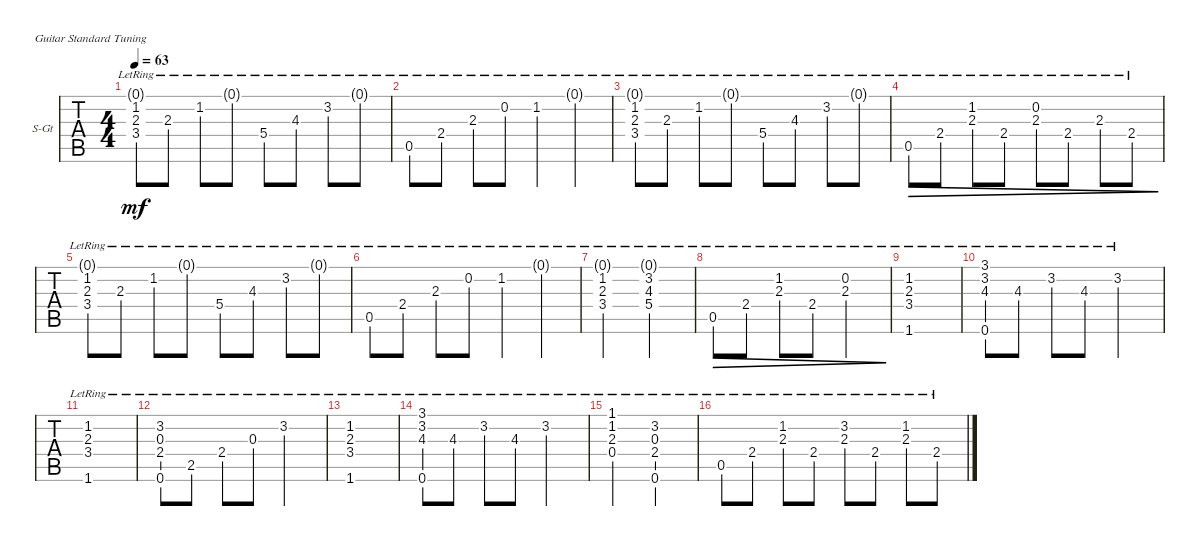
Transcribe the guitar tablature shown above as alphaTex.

\defaultSystemsLayout 4
\bracketExtendMode groupsimilarinstruments
\firstSystemTrackNameOrientation horizontal
\otherSystemsTrackNameOrientation horizontal
\track ("吉他1" "S-Gt") {instrument acousticguitarsteel}
\staff {tabs}
\tuning (E4 B3 G3 D3 A2 E2)
\ts (4 4)
\tempo 63
\clef g2
\ks c
(3.4{lr} 2.3{lr} 1.2{lr} 0.1{g lr}).8{dy mf} 2.3{lr}.8 1.2{lr}.8 0.1{g lr}.8 5.4{lr}.8 4.3{lr}.8 3.2{lr}.8 0.1{g lr}.8 |
0.5{lr}.8 2.4{lr}.8 2.3{lr}.8 0.2{lr}.8 1.2{lr}.4 0.1{g lr}.4 |
(3.4{lr} 2.3{lr} 1.2{lr} 0.1{g lr}).8 2.3{lr}.8 1.2{lr}.8 0.1{g lr}.8 5.4{lr}.8 4.3{lr}.8 3.2{lr}.8 0.1{g lr}.8 |
0.5{lr}.8{dec} 2.4{lr}.8{dec} (2.3{lr} 1.2{lr}).8{dec} 2.4{lr}.8{dec} (2.3{lr} 0.2{lr}).8{dec} 2.4{lr}.8{dec} 2.3{lr}.8{dec} 2.4{lr}.8{dec} |
(3.4{lr} 2.3{lr} 1.2{lr} 0.1{g lr}).8 2.3{lr}.8 1.2{lr}.8 0.1{g lr}.8 5.4{lr}.8 4.3{lr}.8 3.2{lr}.8 0.1{g lr}.8 |
0.5{lr}.8 2.4{lr}.8 2.3{lr}.8 0.2{lr}.8 1.2{lr}.4 0.1{g lr}.4 |
(3.4{lr} 2.3{lr} 1.2{lr} 0.1{g lr}).2 (5.4{lr} 4.3{lr} 3.2{lr} 0.1{g lr}).2 |
0.5{lr}.8{dec} 2.4{lr}.8{dec} (1.2{lr} 2.3{lr}).8{dec} 2.4{lr}.8{dec} (0.2{lr} 2.3{lr}).2{dec} |
(1.6{lr} 3.4{lr} 2.3{lr} 1.2{lr}).1 |
(0.6{lr} 4.3{lr} 3.2{lr} 3.1{lr}).8 4.3{lr}.8 3.2{lr}.8 4.3{lr}.8 3.2{lr}.2 |
(1.6{lr} 3.4{lr} 2.3{lr} 1.2{lr}).1 |
(0.6{lr} 2.4{lr} 0.3{lr} 3.2{lr}).8 2.5{lr}.8 2.4{lr}.8 0.3{lr}.8 3.2{lr}.2 |
(1.6{lr} 3.4{lr} 2.3{lr} 1.2{lr}).1 |
(0.6{lr} 4.3{lr} 3.2{lr} 3.1{lr}).8 4.3{lr}.8 3.2{lr}.8 4.3{lr}.8 3.2{lr}.2 |
(0.4{lr} 2.3{lr} 1.2{lr} 1.1{lr}).2 (0.6{lr} 2.4{lr} 0.3{lr} 3.2{lr}).2 |
0.5{lr}.8 2.4{lr}.8 (1.2{lr} 2.3{lr}).8 2.4{lr}.8 (3.2{lr} 2.3{lr}).8 2.4{lr}.8 (1.2{lr} 2.3{lr}).8 2.4{lr}.8
